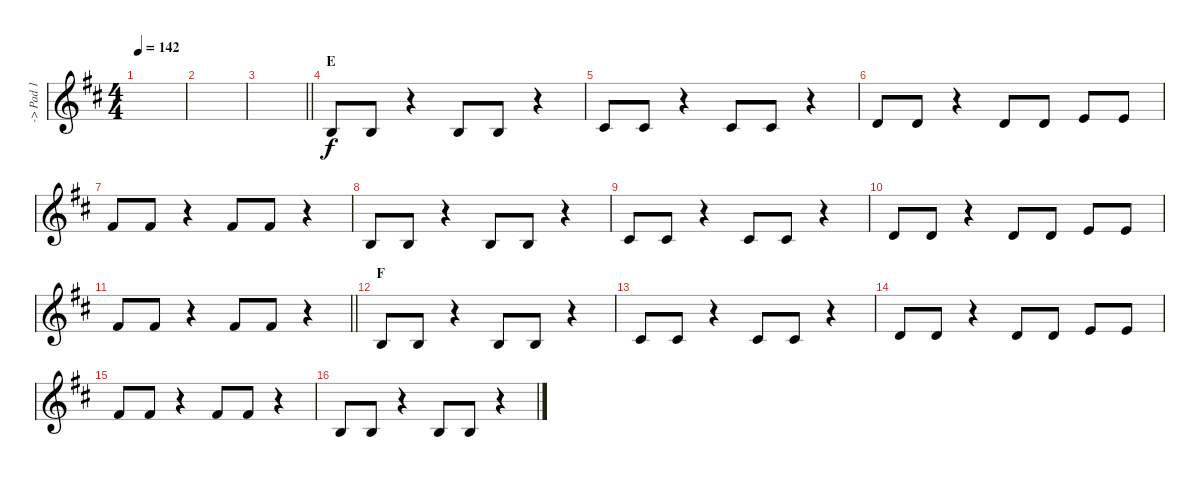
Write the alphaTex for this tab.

\track ("-> Pad 1" "-> Pad 1") {instrument pad3polysynth}
\staff {score}
\tuning (E4 B3 G3 D3 A2 E2) {hide}
\ts (4 4)
\tempo 142
\clef g2
\ks d
|
|
\barLineRight lightlight
|
\section ("" "E")
0.2.8 0.2.8 r.4 0.2.8 0.2.8 r.4 |
2.2.8 2.2.8 r.4 2.2.8 2.2.8 r.4 |
3.2.8 3.2.8 r.4 3.2.8 3.2.8 0.1.8 0.1.8 |
2.1.8 2.1.8 r.4 2.1.8 2.1.8 r.4 |
0.2.8 0.2.8 r.4 0.2.8 0.2.8 r.4 |
2.2.8 2.2.8 r.4 2.2.8 2.2.8 r.4 |
3.2.8 3.2.8 r.4 3.2.8 3.2.8 0.1.8 0.1.8 |
\barLineRight lightlight
2.1.8 2.1.8 r.4 2.1.8 2.1.8 r.4 |
\section ("" "F")
0.2.8 0.2.8 r.4 0.2.8 0.2.8 r.4 |
2.2.8 2.2.8 r.4 2.2.8 2.2.8 r.4 |
3.2.8 3.2.8 r.4 3.2.8 3.2.8 0.1.8 0.1.8 |
2.1.8 2.1.8 r.4 2.1.8 2.1.8 r.4 |
0.2.8 0.2.8 r.4 0.2.8 0.2.8 r.4
